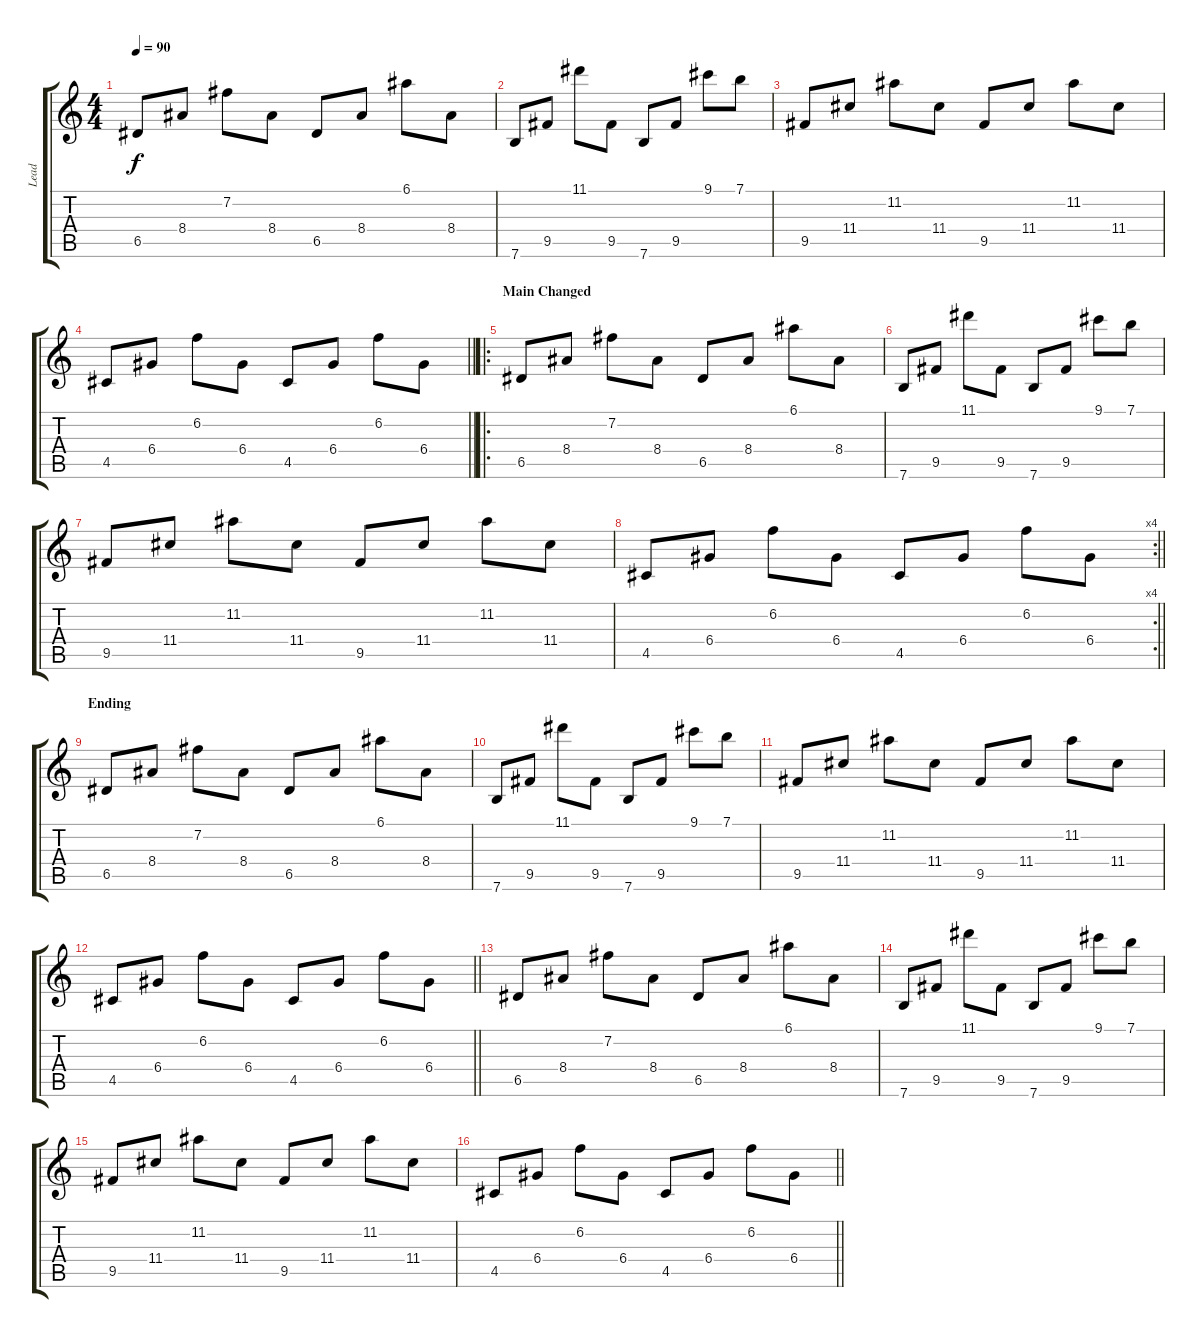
\track ("Lead" "Lead") {instrument acousticguitarsteel}
\staff {score tabs}
\tuning (E4 B3 G3 D3 A2 E2) {hide}
\ts (4 4)
\tempo 90
\clef g2
\ks c
6.5.8{dy f} 8.4.8 7.2.8 8.4.8 6.5.8 8.4.8 6.1.8 8.4.8 |
7.6.8 9.5.8 11.1.8 9.5.8 7.6.8 9.5.8 9.1.8 7.1.8 |
9.5.8 11.4.8 11.2.8 11.4.8 9.5.8 11.4.8 11.2.8 11.4.8 |
\barLineRight lightlight
4.5.8 6.4.8 6.2.8 6.4.8 4.5.8 6.4.8 6.2.8 6.4.8 |
\ro
\section ("" "Main Changed")
6.5.8 8.4.8 7.2.8 8.4.8 6.5.8 8.4.8 6.1.8 8.4.8 |
7.6.8 9.5.8 11.1.8 9.5.8 7.6.8 9.5.8 9.1.8 7.1.8 |
9.5.8 11.4.8 11.2.8 11.4.8 9.5.8 11.4.8 11.2.8 11.4.8 |
\rc 4
\barLineRight lightlight
4.5.8 6.4.8 6.2.8 6.4.8 4.5.8 6.4.8 6.2.8 6.4.8 |
\section ("" "Ending")
6.5.8 8.4.8 7.2.8 8.4.8 6.5.8 8.4.8 6.1.8 8.4.8 |
7.6.8 9.5.8 11.1.8 9.5.8 7.6.8 9.5.8 9.1.8 7.1.8 |
9.5.8 11.4.8 11.2.8 11.4.8 9.5.8 11.4.8 11.2.8 11.4.8 |
\barLineRight lightlight
4.5.8 6.4.8 6.2.8 6.4.8 4.5.8 6.4.8 6.2.8 6.4.8 |
6.5.8 8.4.8 7.2.8 8.4.8 6.5.8 8.4.8 6.1.8 8.4.8 |
7.6.8 9.5.8 11.1.8 9.5.8 7.6.8 9.5.8 9.1.8 7.1.8 |
9.5.8 11.4.8 11.2.8 11.4.8 9.5.8 11.4.8 11.2.8 11.4.8 |
\barLineRight lightlight
4.5.8 6.4.8 6.2.8 6.4.8 4.5.8 6.4.8 6.2.8 6.4.8
